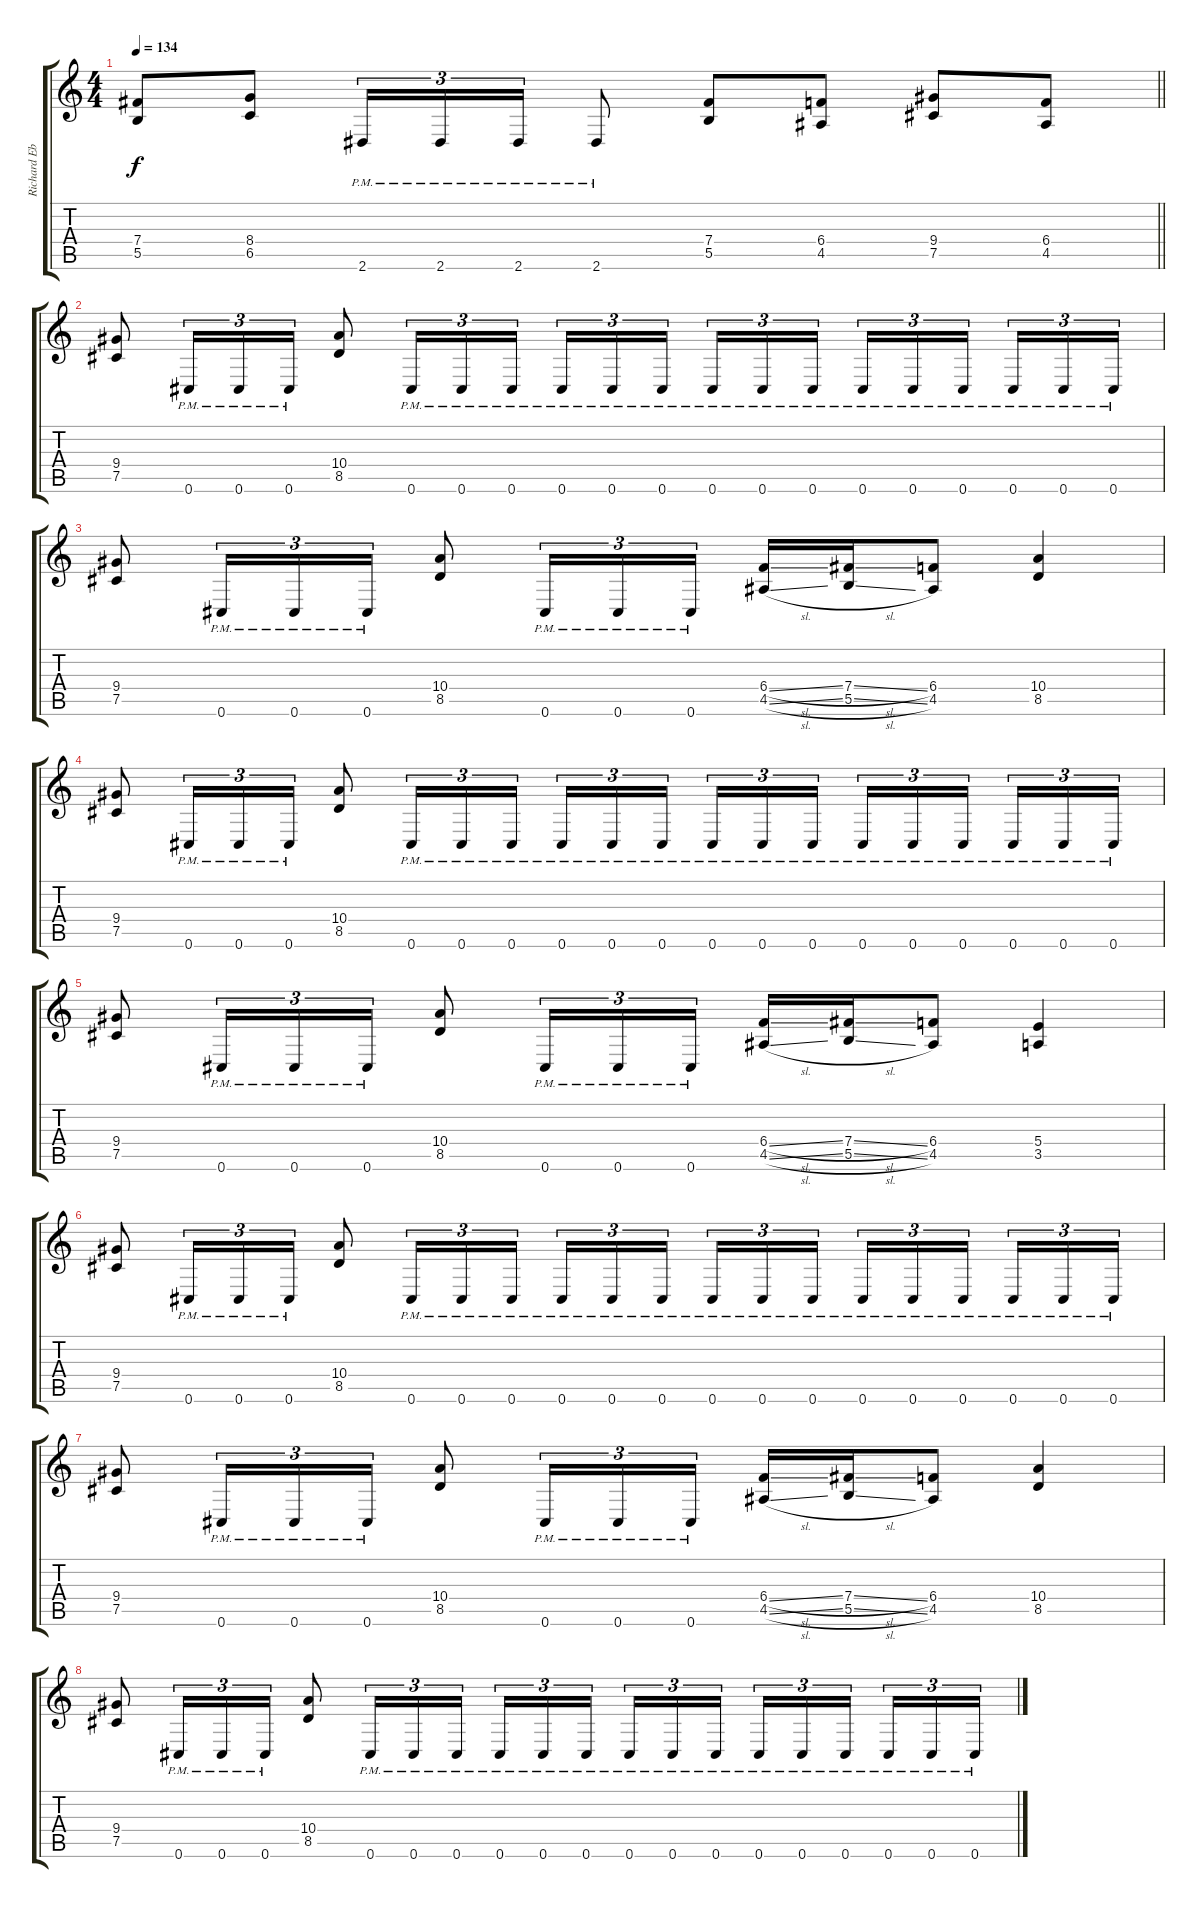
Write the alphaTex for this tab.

\track ("Richard Ebisch (Lead)" "Richard Eb") {instrument distortionguitar}
\staff {score tabs}
\tuning (Db4 Ab3 E3 B2 Gb2 Db2) {hide}
\ts (4 4)
\tempo 134
\clef g2
\barLineRight lightlight
\ks c
(7.4 5.5).8{dy f} (8.4 6.5).8 2.6{pm}.16{tu (3 2)} 2.6{pm}.16{tu (3 2)} 2.6{pm}.16{tu (3 2)} 2.6{pm}.8 (7.4 5.5).8 (6.4 4.5).8 (9.4 7.5).8 (6.4 4.5).8 |
(9.4 7.5).8 0.6{pm}.16{tu (3 2)} 0.6{pm}.16{tu (3 2)} 0.6{pm}.16{tu (3 2)} (10.4 8.5).8 0.6{pm}.16{tu (3 2)} 0.6{pm}.16{tu (3 2)} 0.6{pm}.16{tu (3 2)} 0.6{pm}.16{tu (3 2)} 0.6{pm}.16{tu (3 2)} 0.6{pm}.16{tu (3 2) beam splitsecondary} 0.6{pm}.16{tu (3 2)} 0.6{pm}.16{tu (3 2)} 0.6{pm}.16{tu (3 2)} 0.6{pm}.16{tu (3 2)} 0.6{pm}.16{tu (3 2)} 0.6{pm}.16{tu (3 2) beam splitsecondary} 0.6{pm}.16{tu (3 2)} 0.6{pm}.16{tu (3 2)} 0.6{pm}.16{tu (3 2)} |
(9.4 7.5).8 0.6{pm}.16{tu (3 2)} 0.6{pm}.16{tu (3 2)} 0.6{pm}.16{tu (3 2)} (10.4 8.5).8 0.6{pm}.16{tu (3 2)} 0.6{pm}.16{tu (3 2)} 0.6{pm}.16{tu (3 2)} (6.4{sl} 4.5{sl}).16 (7.4{sl} 5.5{sl}).16 (6.4 4.5).8 (10.4 8.5).4 |
(9.4 7.5).8 0.6{pm}.16{tu (3 2)} 0.6{pm}.16{tu (3 2)} 0.6{pm}.16{tu (3 2)} (10.4 8.5).8 0.6{pm}.16{tu (3 2)} 0.6{pm}.16{tu (3 2)} 0.6{pm}.16{tu (3 2)} 0.6{pm}.16{tu (3 2)} 0.6{pm}.16{tu (3 2)} 0.6{pm}.16{tu (3 2) beam splitsecondary} 0.6{pm}.16{tu (3 2)} 0.6{pm}.16{tu (3 2)} 0.6{pm}.16{tu (3 2)} 0.6{pm}.16{tu (3 2)} 0.6{pm}.16{tu (3 2)} 0.6{pm}.16{tu (3 2) beam splitsecondary} 0.6{pm}.16{tu (3 2)} 0.6{pm}.16{tu (3 2)} 0.6{pm}.16{tu (3 2)} |
(9.4 7.5).8 0.6{pm}.16{tu (3 2)} 0.6{pm}.16{tu (3 2)} 0.6{pm}.16{tu (3 2)} (10.4 8.5).8 0.6{pm}.16{tu (3 2)} 0.6{pm}.16{tu (3 2)} 0.6{pm}.16{tu (3 2)} (6.4{sl} 4.5{sl}).16 (7.4{sl} 5.5{sl}).16 (6.4 4.5).8 (5.4 3.5).4 |
(9.4 7.5).8 0.6{pm}.16{tu (3 2)} 0.6{pm}.16{tu (3 2)} 0.6{pm}.16{tu (3 2)} (10.4 8.5).8 0.6{pm}.16{tu (3 2)} 0.6{pm}.16{tu (3 2)} 0.6{pm}.16{tu (3 2)} 0.6{pm}.16{tu (3 2)} 0.6{pm}.16{tu (3 2)} 0.6{pm}.16{tu (3 2) beam splitsecondary} 0.6{pm}.16{tu (3 2)} 0.6{pm}.16{tu (3 2)} 0.6{pm}.16{tu (3 2)} 0.6{pm}.16{tu (3 2)} 0.6{pm}.16{tu (3 2)} 0.6{pm}.16{tu (3 2) beam splitsecondary} 0.6{pm}.16{tu (3 2)} 0.6{pm}.16{tu (3 2)} 0.6{pm}.16{tu (3 2)} |
(9.4 7.5).8 0.6{pm}.16{tu (3 2)} 0.6{pm}.16{tu (3 2)} 0.6{pm}.16{tu (3 2)} (10.4 8.5).8 0.6{pm}.16{tu (3 2)} 0.6{pm}.16{tu (3 2)} 0.6{pm}.16{tu (3 2)} (6.4{sl} 4.5{sl}).16 (7.4{sl} 5.5{sl}).16 (6.4 4.5).8 (10.4 8.5).4 |
(9.4 7.5).8 0.6{pm}.16{tu (3 2)} 0.6{pm}.16{tu (3 2)} 0.6{pm}.16{tu (3 2)} (10.4 8.5).8 0.6{pm}.16{tu (3 2)} 0.6{pm}.16{tu (3 2)} 0.6{pm}.16{tu (3 2)} 0.6{pm}.16{tu (3 2)} 0.6{pm}.16{tu (3 2)} 0.6{pm}.16{tu (3 2) beam splitsecondary} 0.6{pm}.16{tu (3 2)} 0.6{pm}.16{tu (3 2)} 0.6{pm}.16{tu (3 2)} 0.6{pm}.16{tu (3 2)} 0.6{pm}.16{tu (3 2)} 0.6{pm}.16{tu (3 2) beam splitsecondary} 0.6{pm}.16{tu (3 2)} 0.6{pm}.16{tu (3 2)} 0.6{pm}.16{tu (3 2)}
